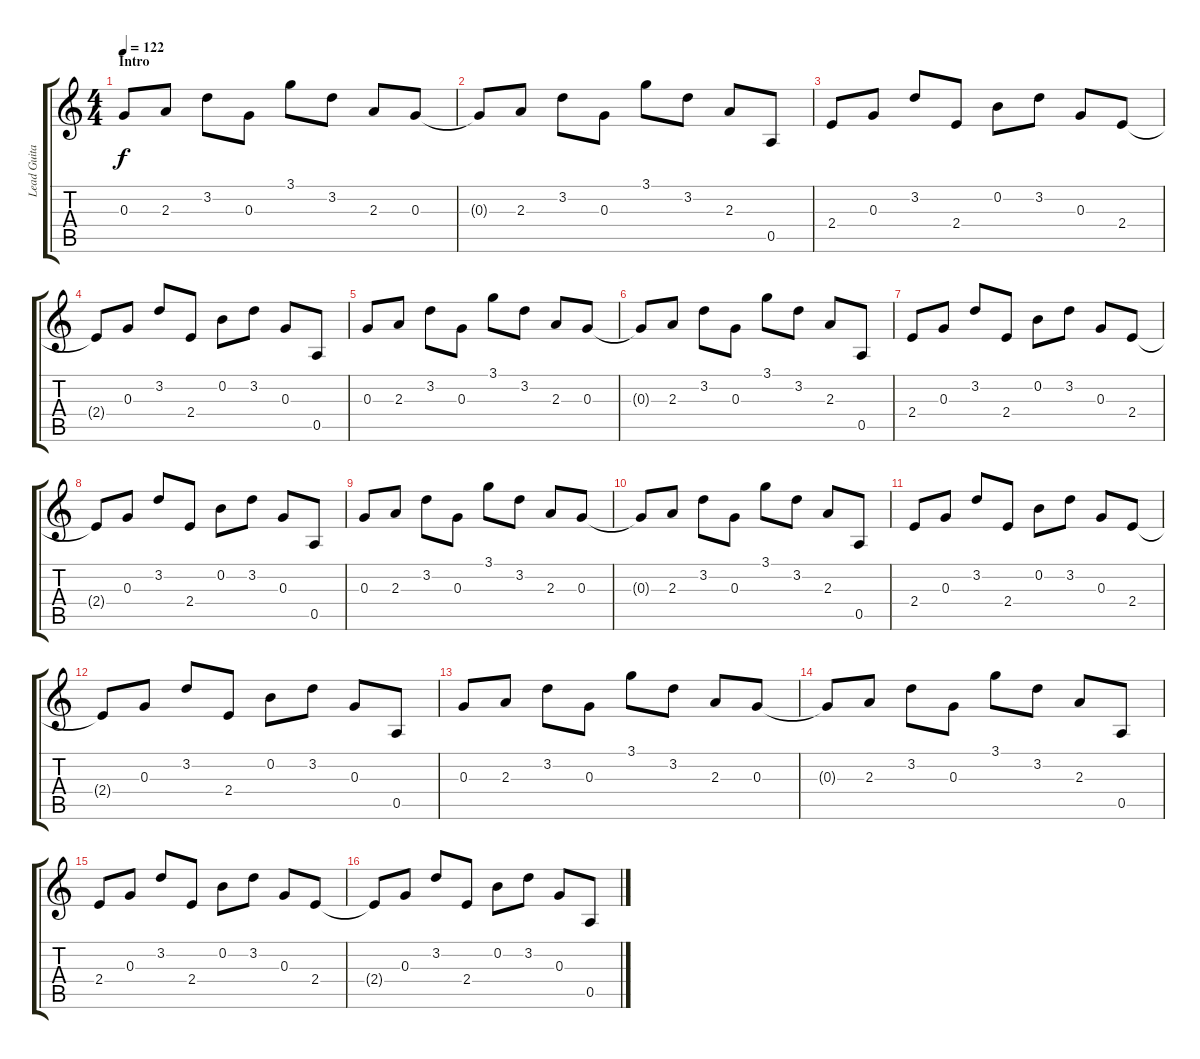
\track ("Lead Guitar" "Lead Guita") {instrument distortionguitar}
\staff {score tabs}
\tuning (E4 B3 G3 D3 A2 E2) {hide}
\ts (4 4)
\section ("" "Intro")
\tempo 122
\clef g2
\ks c
0.3.8{dy f instrument acousticguitarsteel} 2.3.8 3.2.8 0.3.8 3.1.8 3.2.8 2.3.8 0.3.8 |
0.3{t}.8 2.3.8 3.2.8 0.3.8 3.1.8 3.2.8 2.3.8 0.5.8 |
2.4.8 0.3.8 3.2.8 2.4.8 0.2.8 3.2.8 0.3.8 2.4.8 |
2.4{t}.8 0.3.8 3.2.8 2.4.8 0.2.8 3.2.8 0.3.8 0.5.8 |
0.3.8 2.3.8 3.2.8 0.3.8 3.1.8 3.2.8 2.3.8 0.3.8 |
0.3{t}.8 2.3.8 3.2.8 0.3.8 3.1.8 3.2.8 2.3.8 0.5.8 |
2.4.8 0.3.8 3.2.8 2.4.8 0.2.8 3.2.8 0.3.8 2.4.8 |
2.4{t}.8 0.3.8 3.2.8 2.4.8 0.2.8 3.2.8 0.3.8 0.5.8 |
0.3.8 2.3.8 3.2.8 0.3.8 3.1.8 3.2.8 2.3.8 0.3.8 |
0.3{t}.8 2.3.8 3.2.8 0.3.8 3.1.8 3.2.8 2.3.8 0.5.8 |
2.4.8 0.3.8 3.2.8 2.4.8 0.2.8 3.2.8 0.3.8 2.4.8 |
2.4{t}.8 0.3.8 3.2.8 2.4.8 0.2.8 3.2.8 0.3.8 0.5.8 |
0.3.8 2.3.8 3.2.8 0.3.8 3.1.8 3.2.8 2.3.8 0.3.8 |
0.3{t}.8 2.3.8 3.2.8 0.3.8 3.1.8 3.2.8 2.3.8 0.5.8 |
2.4.8 0.3.8 3.2.8 2.4.8 0.2.8 3.2.8 0.3.8 2.4.8 |
2.4{t}.8 0.3.8 3.2.8 2.4.8 0.2.8 3.2.8 0.3.8 0.5.8
